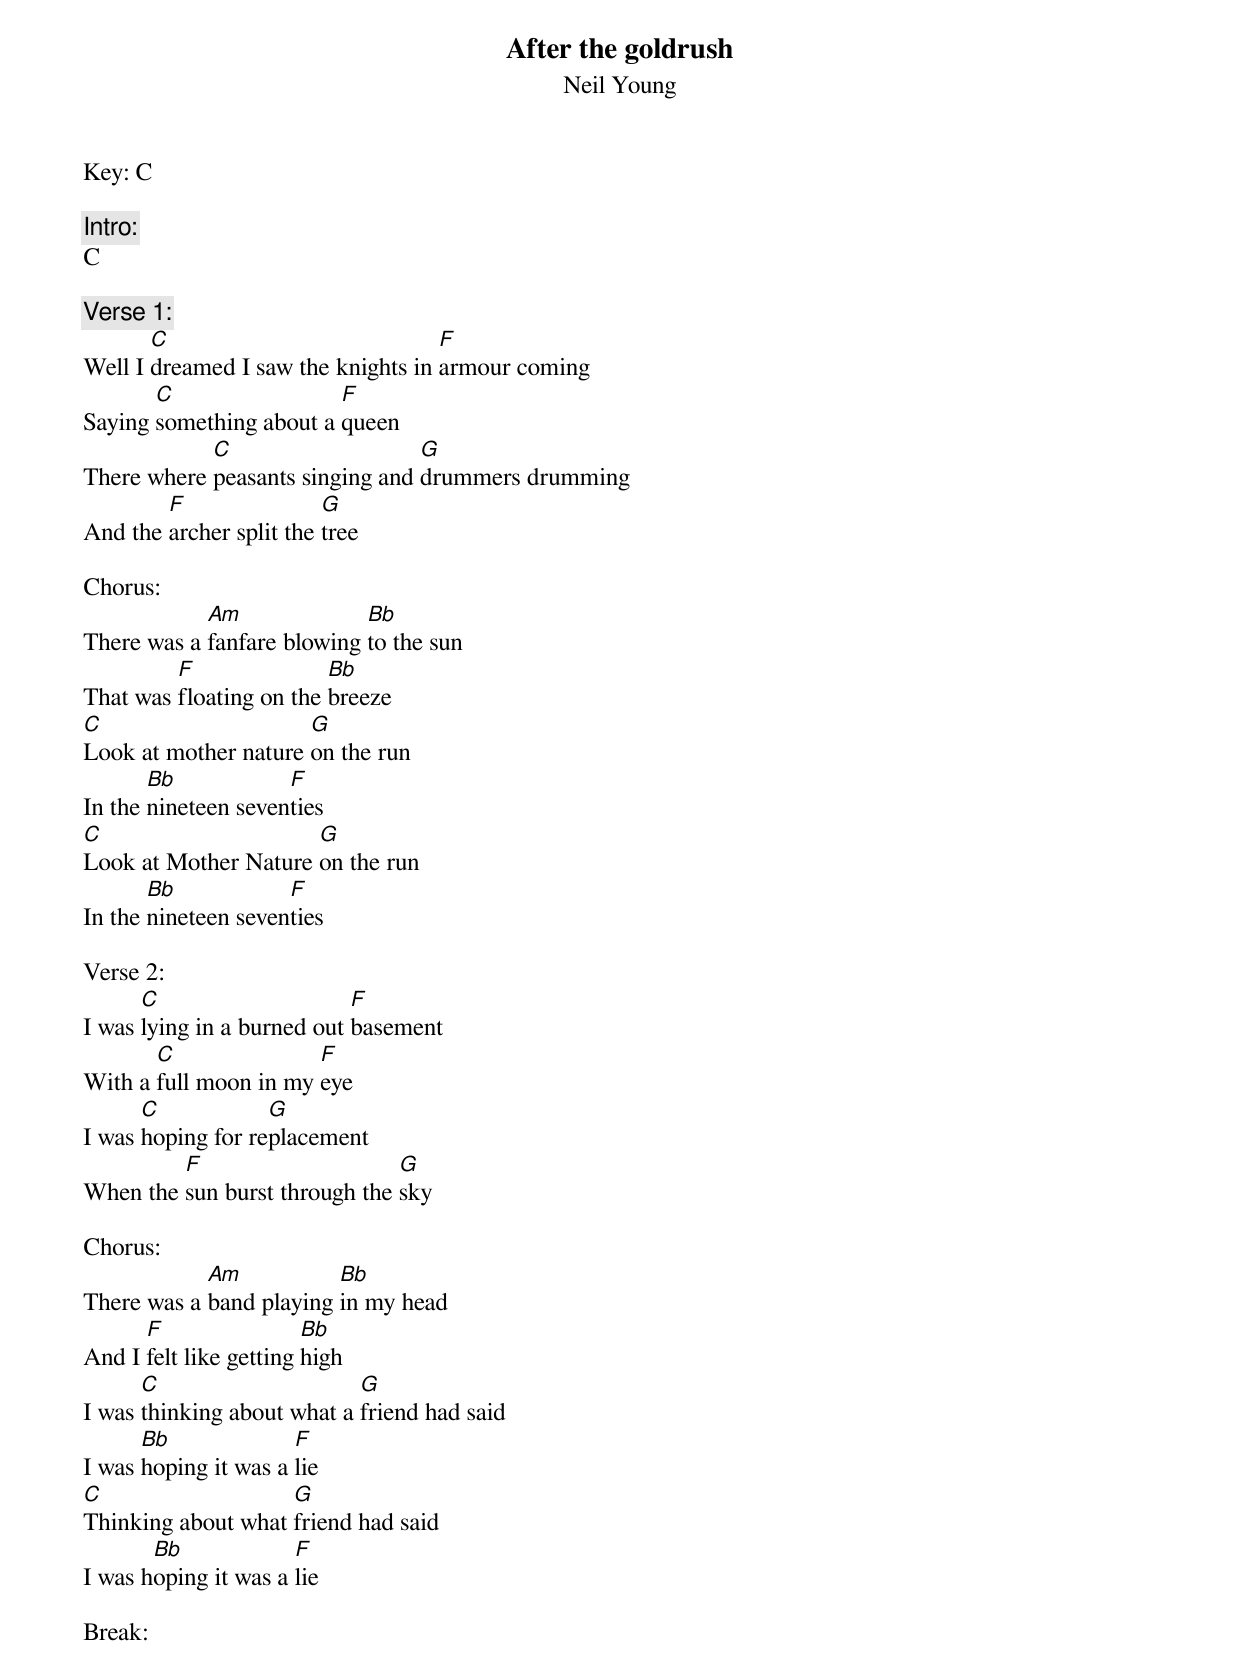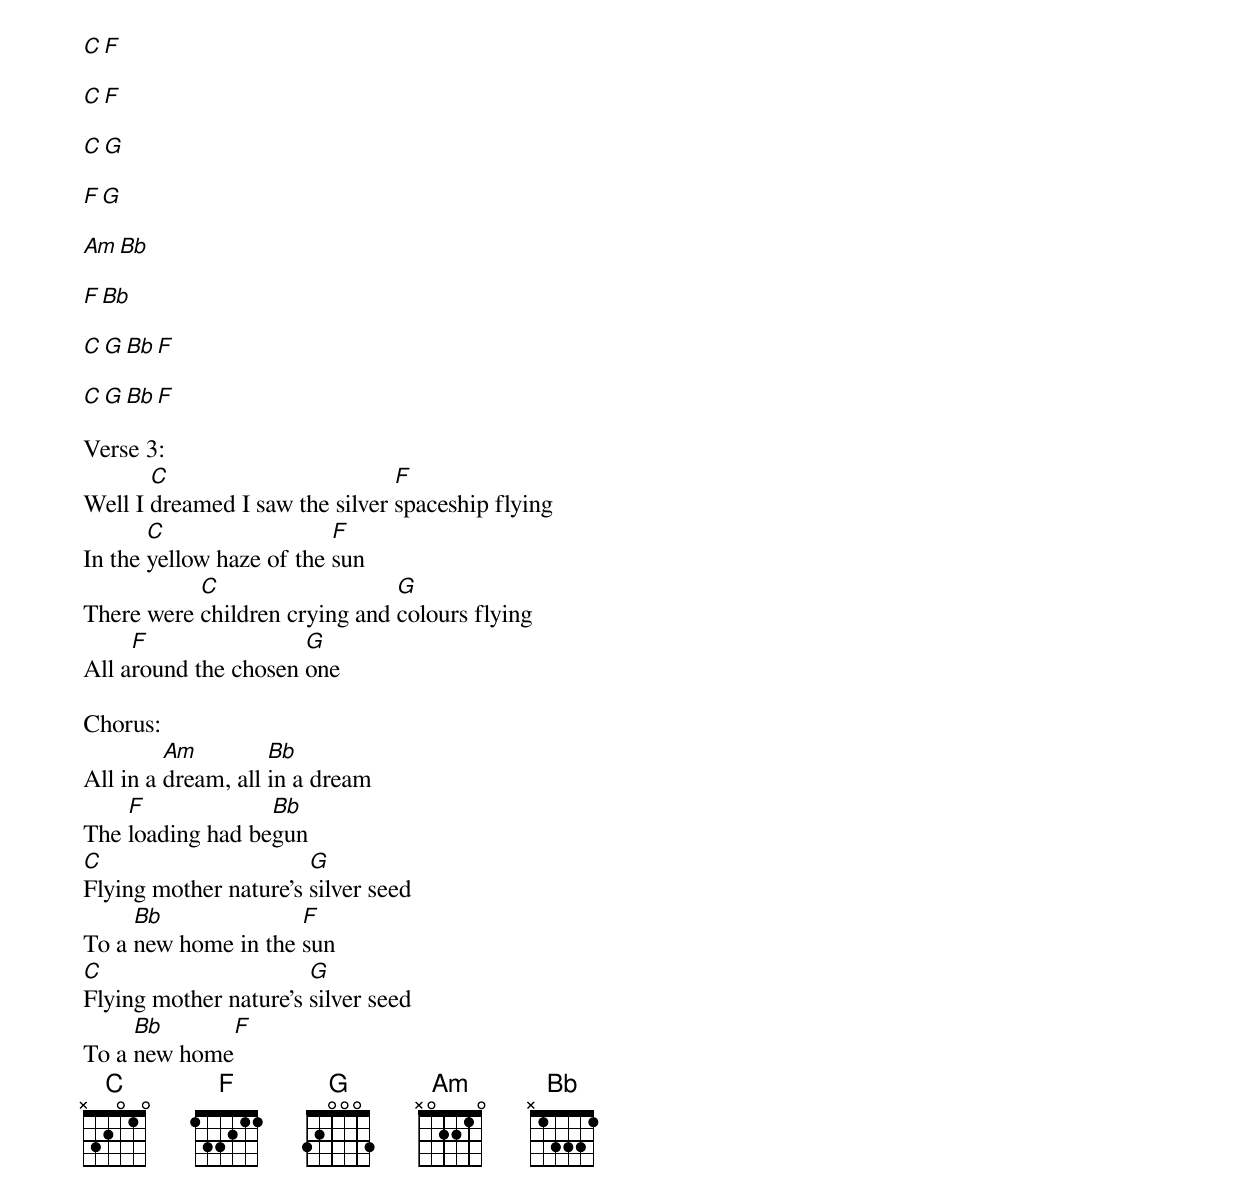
After the goldrush
Neil Young
Key: C

Intro:
C

Verse 1:
       C                            F
Well I dreamed I saw the knights in armour coming
       C                 F
Saying something about a queen
            C                    G
There where peasants singing and drummers drumming
        F                G
And the archer split the tree

Chorus:
            Am              Bb
There was a fanfare blowing to the sun
         F               Bb
That was floating on the breeze
C                     G
Look at mother nature on the run
       Bb            F
In the nineteen seventies
C                     G
Look at Mother Nature on the run
       Bb            F
In the nineteen seventies

Verse 2:
      C                     F
I was lying in a burned out basement
       C               F
With a full moon in my eye
      C            G
I was hoping for replacement
         F                     G
When the sun burst through the sky

Chorus:
            Am           Bb
There was a band playing in my head
      F                 Bb
And I felt like getting high
      C                     G
I was thinking about what a friend had said
      Bb              F
I was hoping it was a lie
C                   G
Thinking about what friend had said
       Bb             F
I was hoping it was a lie

Break:
C     F

C      F

C      G

F      G

Am     Bb

F      Bb

C      G      Bb     F

C      G      Bb     F

Verse 3:
       C                        F
Well I dreamed I saw the silver spaceship flying
       C                  F
In the yellow haze of the sun
           C                   G
There were children crying and colours flying
     F                G
All around the chosen one

Chorus:
         Am         Bb
All in a dream, all in a dream
    F             Bb
The loading had begun
C                      G
Flying mother nature's silver seed
     Bb              F
To a new home in the sun
C                      G
Flying mother nature's silver seed
     Bb       F
To a new home
